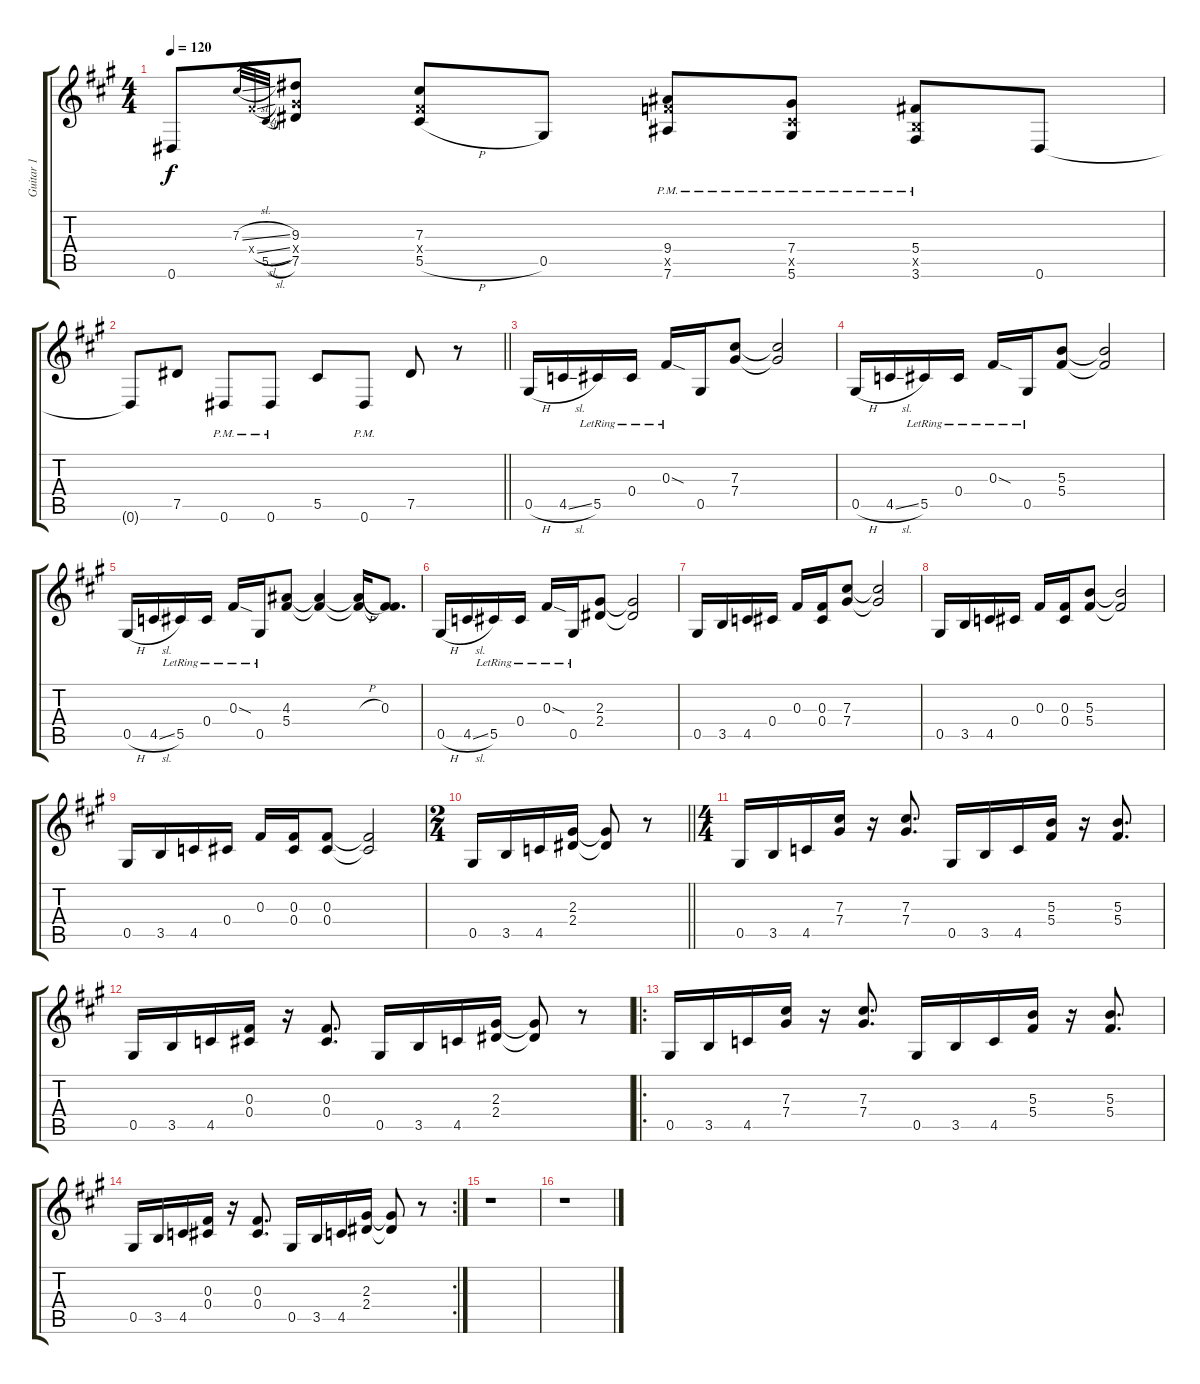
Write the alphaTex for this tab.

\track ("Guitar 1" "Guitar 1") {instrument distortionguitar}
\staff {score tabs}
\tuning (Eb4 Bb3 Gb3 Db3 Ab2 Eb2) {hide}
\ts (4 4)
\tempo 120
\clef g2
\ks a
0.6.8{dy f} 7.3{sl}.32{gr} 5.4{sl x}.32{gr} 5.5{sl}.32{gr} (9.3 7.4{x} 7.5).8 (7.3 5.4{x} 5.5{h}).8 0.5.8 (9.4{pm} 9.5{pm x} 7.6{pm}).8 (7.4{pm} 5.5{pm x} 5.6{pm}).8 (5.4{pm} 3.5{pm x} 3.6{pm}).8 0.6.8 |
\barLineRight lightlight
0.6{t}.8 7.5.8 0.6{pm}.8 0.6{pm}.8 5.5.8 0.6{pm}.8 7.5.8 r.8 |
0.5{h}.16 4.5{sl}.16 5.5{lr}.16 0.4{lr}.16 0.3{sod lr}.16 0.5.16 (7.3 7.4).8 (7.3{t} 7.4{t}).2 |
0.5{h}.16 4.5{sl}.16 5.5{lr}.16 0.4{lr}.16 0.3{sod lr}.16 0.5{lr}.16 (5.3 5.4).8 (5.3{t} 5.4{t}).2 |
0.5{h}.16 4.5{sl}.16 5.5{lr}.16 0.4{lr}.16 0.3{sod lr}.16 0.5{lr}.16 (4.3 5.4).8 (4.3{t} 5.4{t}).4 (4.3{h t} 5.4{t}).16 (0.3 5.4{t}).8{d} |
0.5{h}.16 4.5{sl}.16 5.5{lr}.16 0.4{lr}.16 0.3{sod lr}.16 0.5{lr}.16 (2.3 2.4).8 (2.3{t} 2.4{t}).2 |
0.5.16 3.5.16 4.5.16 0.4.16 0.3.16 (0.3 0.4).16 (7.3 7.4).8 (7.3{t} 7.4{t}).2 |
0.5.16 3.5.16 4.5.16 0.4.16 0.3.16 (0.3 0.4).16 (5.3 5.4).8 (5.3{t} 5.4{t}).2 |
0.5.16 3.5.16 4.5.16 0.4.16 0.3.16 (0.3 0.4).16 (0.3 0.4).8 (0.3{t} 0.4{t}).2 |
\ts (2 4)
\barLineRight lightlight
0.5.16 3.5.16 4.5.16 (2.3 2.4).16 (2.3{t} 2.4{t}).8 r.8 |
\ts (4 4)
0.5.16 3.5.16 4.5.16 (7.3 7.4).16 r.16 (7.3 7.4).8{d} 0.5.16 3.5.16 4.5.16 (5.3 5.4).16 r.16 (5.3 5.4).8{d} |
0.5.16 3.5.16 4.5.16 (0.3 0.4).16 r.16 (0.3 0.4).8{d} 0.5.16 3.5.16 4.5.16 (2.3 2.4).16 (2.3{t} 2.4{t}).8 r.8 |
\ro
0.5.16 3.5.16 4.5.16 (7.3 7.4).16 r.16 (7.3 7.4).8{d} 0.5.16 3.5.16 4.5.16 (5.3 5.4).16 r.16 (5.3 5.4).8{d} |
\rc 2
0.5.16 3.5.16 4.5.16 (0.3 0.4).16 r.16 (0.3 0.4).8{d} 0.5.16 3.5.16 4.5.16 (2.3 2.4).16 (2.3{t} 2.4{t}).8 r.8 |
r.1 |
r.1
